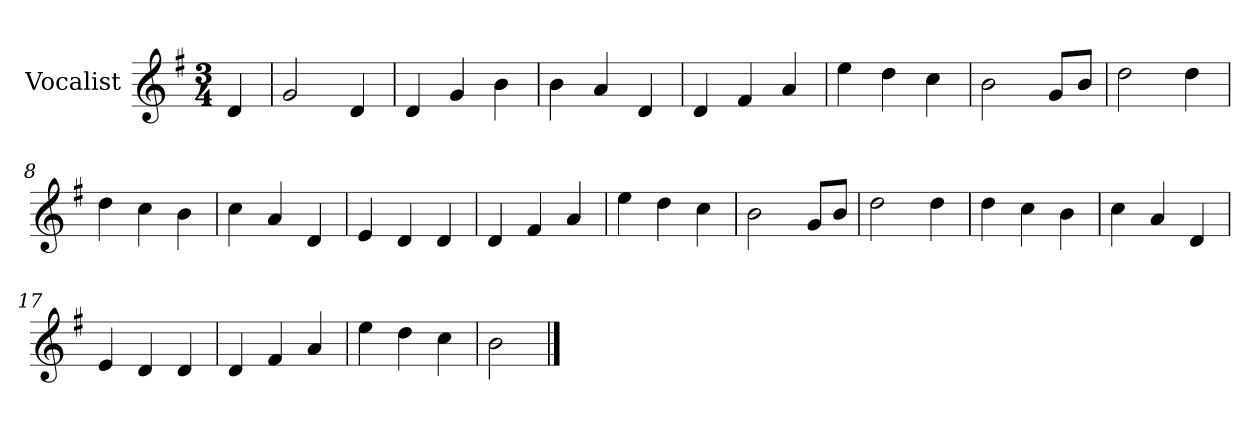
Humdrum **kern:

**kern
*part1
*staff1
*I"Vocalist
*k[f#]
*G:
*M3/4
=
4d
=1
2g
4d
=2
4d
4g
4b
=3
4b
4a
4d
=4
4d
4f#
4a
=5
4ee
4dd
4cc
=6
2b
8gL
8bJ
=7
2dd
4dd
=8
4dd
4cc
4b
=9
4cc
4a
4d
=10
4e
4d
4d
=11
4d
4f#
4a
=12
4ee
4dd
4cc
=13
2b
8gL
8bJ
=14
2dd
4dd
=15
4dd
4cc
4b
=16
4cc
4a
4d
=17
4e
4d
4d
=18
4d
4f#
4a
=19
4ee
4dd
4cc
=20
2b
==
*-
